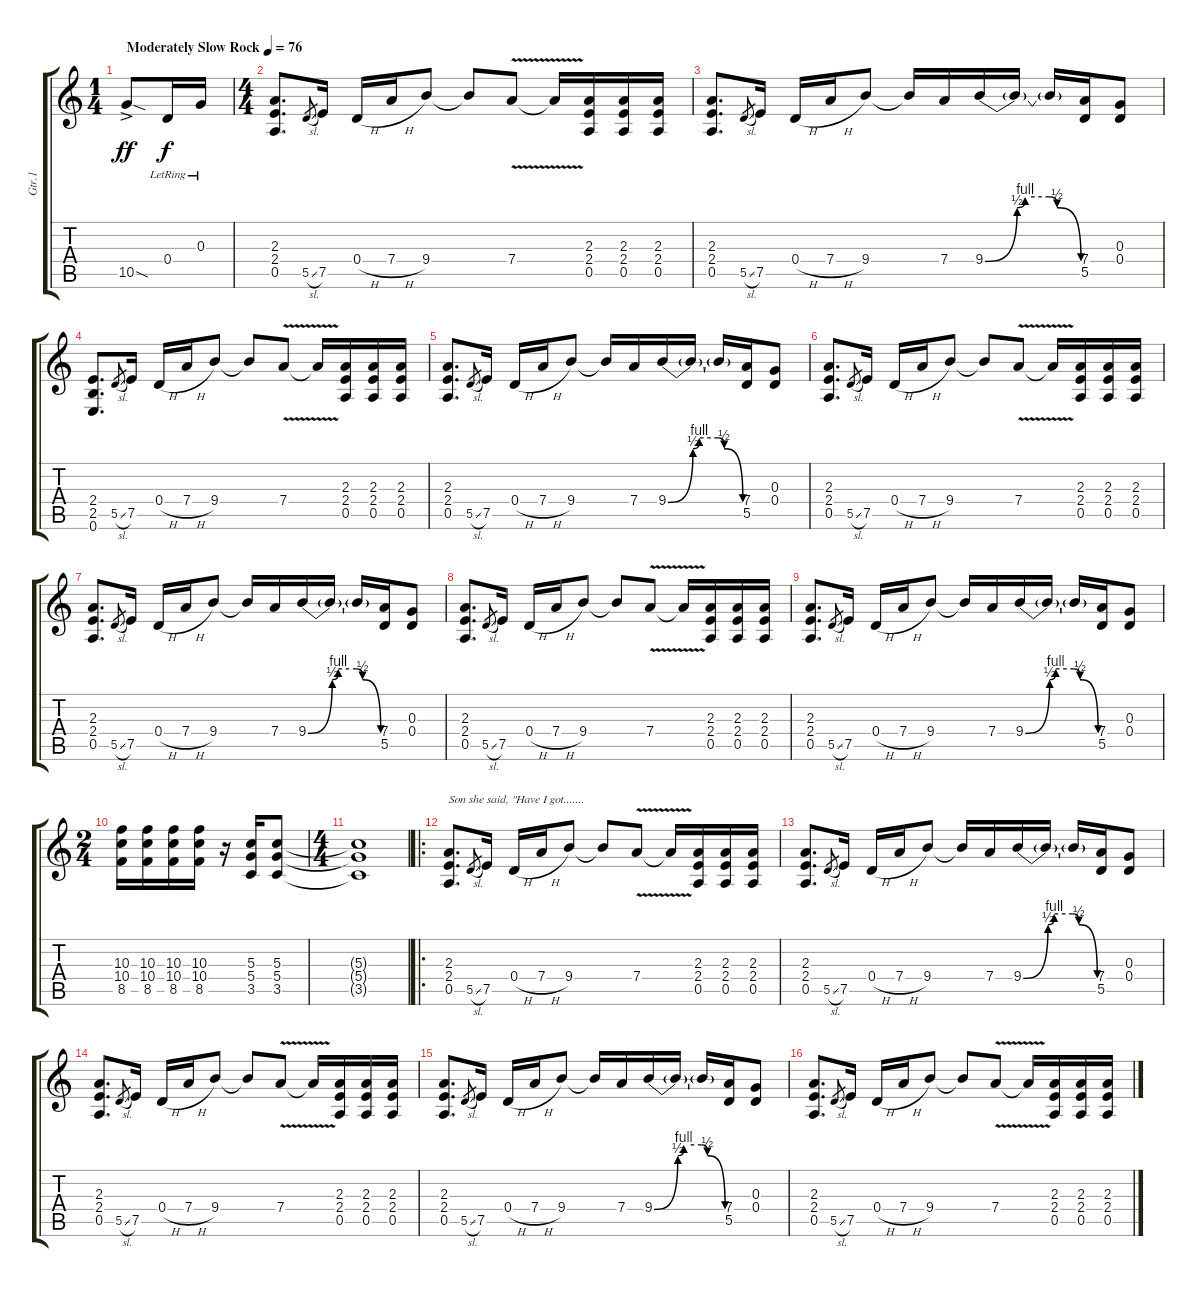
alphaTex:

\track ("Gtr.1" "Gtr.1") {instrument distortionguitar}
\staff {score tabs}
\tuning (E4 B3 G3 D3 A2 E2) {hide}
\ts (1 4)
\tempo (76 "Moderately Slow Rock")
\clef g2
\ks c
10.5{sod ac}.8{dy ff instrument distortionguitar} 0.4{lr}.16{dy f} 0.3{lr}.16 |
\ts (4 4)
(2.3 2.4 0.5).8{d} 5.5{sl}.8{gr} 7.5.16 0.4{h}.16 7.4{h}.16 9.4.8 9.4{t}.8 7.4{v}.8 7.4{t}.16 (2.3 2.4 0.5).16 (2.3 2.4 0.5).16 (2.3 2.4 0.5).16 |
(2.3 2.4 0.5).8{d} 5.5{sl}.8{gr} 7.5.16 0.4{h}.16 7.4{h}.16 9.4.8 9.4{t}.16 7.4.16 9.4{be (custom 0 0 20 2 25 4 40 4 45 2 60 0)}.16 9.4{t}.16 9.4{t}.16 (7.4 5.5).16 (0.3 0.4).8 |
(2.4 2.5 0.6).8{d} 5.5{sl}.8{gr} 7.5.16 0.4{h}.16 7.4{h}.16 9.4.8 9.4{t}.8 7.4{v}.8 7.4{t}.16 (2.3 2.4 0.5).16 (2.3 2.4 0.5).16 (2.3 2.4 0.5).16 |
(2.3 2.4 0.5).8{d} 5.5{sl}.8{gr} 7.5.16 0.4{h}.16 7.4{h}.16 9.4.8 9.4{t}.16 7.4.16 9.4{be (custom 0 0 20 2 25 4 40 4 45 2 60 0)}.16 9.4{t}.16 9.4{t}.16 (7.4 5.5).16 (0.3 0.4).8 |
(2.3 2.4 0.5).8{d} 5.5{sl}.8{gr} 7.5.16 0.4{h}.16 7.4{h}.16 9.4.8 9.4{t}.8 7.4{v}.8 7.4{t}.16 (2.3 2.4 0.5).16 (2.3 2.4 0.5).16 (2.3 2.4 0.5).16 |
(2.3 2.4 0.5).8{d} 5.5{sl}.8{gr} 7.5.16 0.4{h}.16 7.4{h}.16 9.4.8 9.4{t}.16 7.4.16 9.4{be (custom 0 0 20 2 25 4 40 4 45 2 60 0)}.16 9.4{t}.16 9.4{t}.16 (7.4 5.5).16 (0.3 0.4).8 |
(2.3 2.4 0.5).8{d} 5.5{sl}.8{gr} 7.5.16 0.4{h}.16 7.4{h}.16 9.4.8 9.4{t}.8 7.4{v}.8 7.4{t}.16 (2.3 2.4 0.5).16 (2.3 2.4 0.5).16 (2.3 2.4 0.5).16 |
(2.3 2.4 0.5).8{d} 5.5{sl}.8{gr} 7.5.16 0.4{h}.16 7.4{h}.16 9.4.8 9.4{t}.16 7.4.16 9.4{be (custom 0 0 20 2 25 4 40 4 45 2 60 0)}.16 9.4{t}.16 9.4{t}.16 (7.4 5.5).16 (0.3 0.4).8 |
\ts (2 4)
(10.3 10.4 8.5).16 (10.3 10.4 8.5).16 (10.3 10.4 8.5).16 (10.3 10.4 8.5).16 r.16 (5.3 5.4 3.5).16 (5.3 5.4 3.5).8 |
\ts (4 4)
(5.3{t} 5.4{t} 3.5{t}).1 |
\ro
(2.3 2.4 0.5).8{d txt "Son she said, \"Have I got......." volume 9} 5.5{sl}.8{gr} 7.5.16 0.4{h}.16 7.4{h}.16 9.4.8 9.4{t}.8 7.4{v}.8 7.4{t}.16 (2.3 2.4 0.5).16 (2.3 2.4 0.5).16 (2.3 2.4 0.5).16 |
(2.3 2.4 0.5).8{d} 5.5{sl}.8{gr} 7.5.16 0.4{h}.16 7.4{h}.16 9.4.8 9.4{t}.16 7.4.16 9.4{be (custom 0 0 20 2 25 4 40 4 45 2 60 0)}.16 9.4{t}.16 9.4{t}.16 (7.4 5.5).16 (0.3 0.4).8 |
(2.3 2.4 0.5).8{d} 5.5{sl}.8{gr} 7.5.16 0.4{h}.16 7.4{h}.16 9.4.8 9.4{t}.8 7.4{v}.8 7.4{t}.16 (2.3 2.4 0.5).16 (2.3 2.4 0.5).16 (2.3 2.4 0.5).16 |
(2.3 2.4 0.5).8{d} 5.5{sl}.8{gr} 7.5.16 0.4{h}.16 7.4{h}.16 9.4.8 9.4{t}.16 7.4.16 9.4{be (custom 0 0 20 2 25 4 40 4 45 2 60 0)}.16 9.4{t}.16 9.4{t}.16 (7.4 5.5).16 (0.3 0.4).8 |
(2.3 2.4 0.5).8{d} 5.5{sl}.8{gr} 7.5.16 0.4{h}.16 7.4{h}.16 9.4.8 9.4{t}.8 7.4{v}.8 7.4{t}.16 (2.3 2.4 0.5).16 (2.3 2.4 0.5).16 (2.3 2.4 0.5).16
